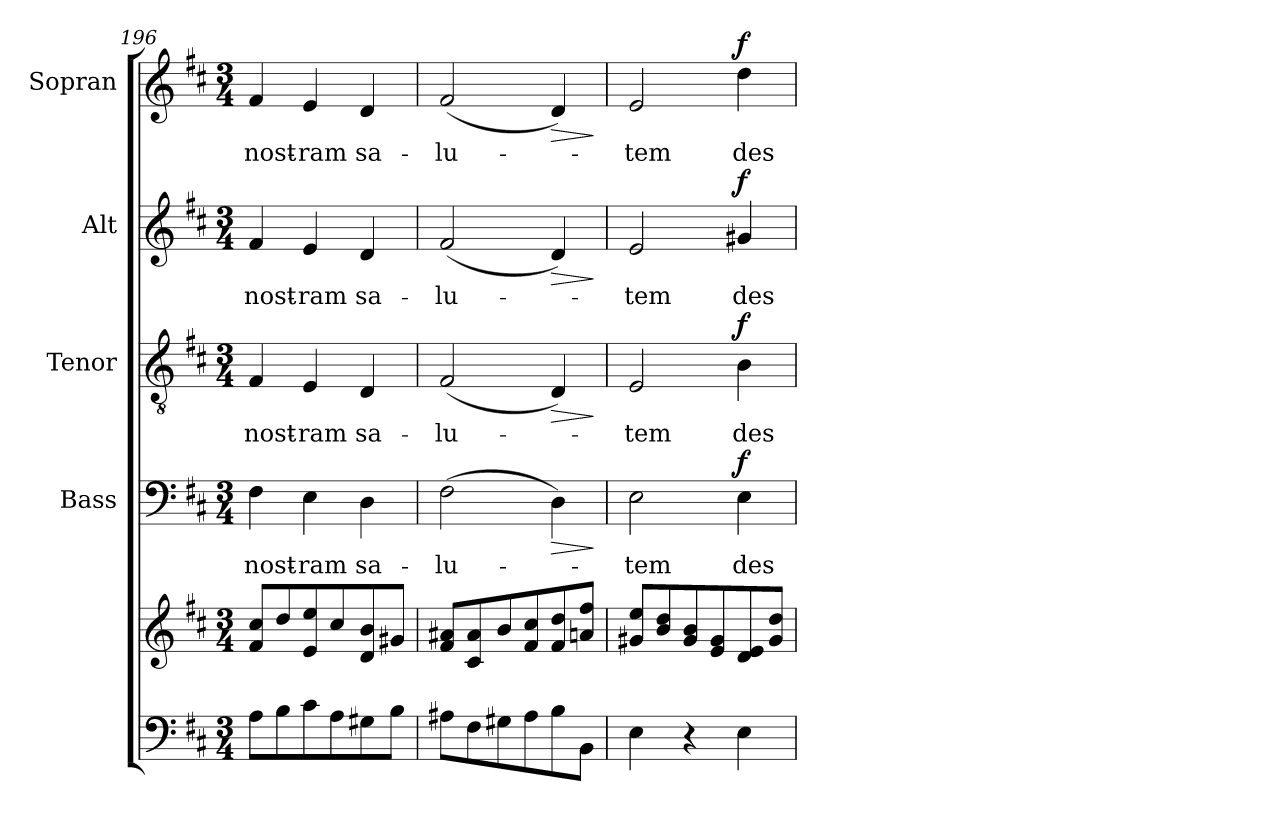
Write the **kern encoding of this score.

**kern	**kern	**kern	**text	**dynam	**kern	**text	**dynam	**kern	**text	**dynam	**kern	**text	**dynam
*part5	*part5	*part4	*part4	*part4	*part3	*part3	*part3	*part2	*part2	*part2	*part1	*part1	*part1
*staff6	*staff5	*staff4	*staff4	*staff4	*staff3	*staff3	*staff3	*staff2	*staff2	*staff2	*staff1	*staff1	*staff1
*	*	*I"Bass	*	*	*I"Tenor	*	*	*I"Alt	*	*	*I"Sopran	*	*
*	*	*I'B.	*	*	*I'T.	*	*	*I'A.	*	*	*I'S.	*	*
*clefF4	*clefG2	*clefF4	*	*	*clefGv2	*	*	*clefG2	*	*	*clefG2	*	*
*k[f#c#]	*k[f#c#]	*k[f#c#]	*	*	*k[f#c#]	*	*	*k[f#c#]	*	*	*k[f#c#]	*	*
*D:	*D:	*D:	*	*	*D:	*	*	*D:	*	*	*D:	*	*
*M3/4	*M3/4	*M3/4	*	*	*M3/4	*	*	*M3/4	*	*	*M3/4	*	*
=196	=196	=196	=196	=196	=196	=196	=196	=196	=196	=196	=196	=196	=196
!	!	!	!LO:LY:b	!	!	!LO:LY:b	!	!	!LO:LY:b	!	!	!LO:LY:b	!
8A\L	8f#/ 8cc#/L	4F#\	nost-	.	4F#/	nost-	.	4f#/	nost-	.	4f#/	nost-	.
8B\	8dd/	.	.	.	.	.	.	.	.	.	.	.	.
!	!	!	!LO:LY:b	!	!	!LO:LY:b	!	!	!LO:LY:b	!	!	!LO:LY:b	!
8c#\	8e/ 8ee/	4E\	-ram	.	4E/	-ram	.	4e/	-ram	.	4e/	-ram	.
8A\	8cc#/	.	.	.	.	.	.	.	.	.	.	.	.
!	!	!	!LO:LY:b	!	!	!LO:LY:b	!	!	!LO:LY:b	!	!	!LO:LY:b	!
8G#X\	8d/ 8b/	4D\	sa-	.	4D/	sa-	.	4d/	sa-	.	4d/	sa-	.
8B\J	8g#X/J	.	.	.	.	.	.	.	.	.	.	.	.
=197	=197	=197	=197	=197	=197	=197	=197	=197	=197	=197	=197	=197	=197
!	!	!	!LO:LY:b	!	!	!LO:LY:b	!	!	!LO:LY:b	!	!	!LO:LY:b	!
8A#X\L	8f#/ 8a#X/L	(>2F#\	-lu-	.	(<2F#/	-lu-	.	(<2f#/	-lu-	.	(<2f#/	-lu-	.
8F#\	8c#/ 8a#/	.	.	.	.	.	.	.	.	.	.	.	.
8G#X\	8b/	.	.	.	.	.	.	.	.	.	.	.	.
8A#\	8f#/ 8cc#/	.	.	.	.	.	.	.	.	.	.	.	.
!	!	!	!	!LO:HP:b	!	!	!LO:HP:b	!	!	!LO:HP:b	!	!	!LO:HP:b
8B\	8f#/ 8dd/	4D\)	.	>	4D/)	.	>	4d/)	.	>	4d/)	.	>
8BB\J	8an/ 8ff#/J	.	.	.	.	.	.	.	.	.	.	.	.
.	.	.	.	]	.	.	]	.	.	]	.	.	]
=198	=198	=198	=198	=198	=198	=198	=198	=198	=198	=198	=198	=198	=198
!	!	!	!LO:LY:b	!	!	!LO:LY:b	!	!	!LO:LY:b	!	!	!LO:LY:b	!
4E\	8g#X/ 8ee/L	2E\	-tem	.	2E/	-tem	.	2e/	-tem	.	2e/	-tem	.
.	8b/ 8dd/	.	.	.	.	.	.	.	.	.	.	.	.
4r	8g#/ 8b/	.	.	.	.	.	.	.	.	.	.	.	.
.	8e/ 8g#/	.	.	.	.	.	.	.	.	.	.	.	.
!	!	!	!LO:LY:b	!LO:DY:a	!	!LO:LY:b	!LO:DY:a	!	!LO:LY:b	!LO:DY:a	!	!LO:LY:b	!LO:DY:a
4E\	8d/ 8e/	4E\	des-	f	4B\	des-	f	4g#X/	des-	f	4dd\	des-	f
.	8g#/ 8dd/J	.	.	.	.	.	.	.	.	.	.	.	.
=	=	=	=	=	=	=	=	=	=	=	=	=	=
*-	*-	*-	*-	*-	*-	*-	*-	*-	*-	*-	*-	*-	*-
